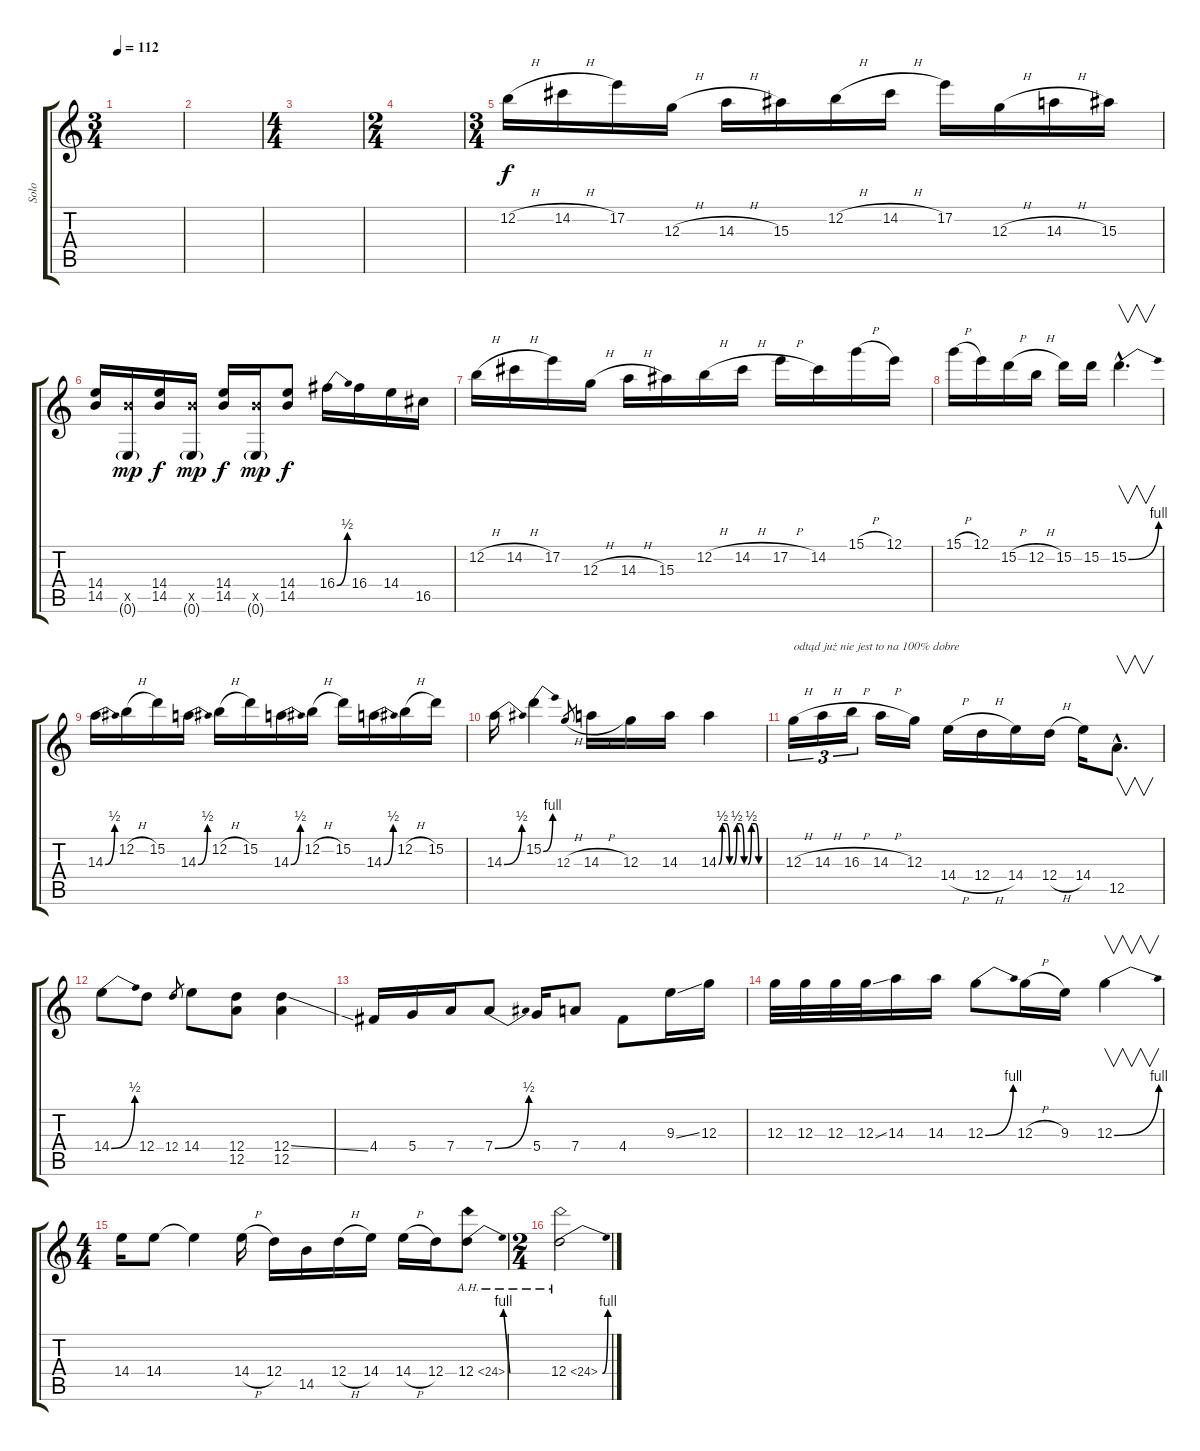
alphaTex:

\track ("Solo" "Solo") {instrument overdrivenguitar}
\staff {score tabs}
\tuning (E4 B3 G3 D3 A2 E2) {hide}
\ts (3 4)
\tempo 112
\clef g2
\ks c
|
|
\ts (4 4)
|
\ts (2 4)
|
\ts (3 4)
12.2{h}.16 14.2{h}.16 17.2.16 12.3{h}.16 14.3{h}.16 15.3.16 12.2{h}.16 14.2{h}.16 17.2.16 12.3{h}.16 14.3{h}.16 15.3.16 |
(14.4 14.5).16 (14.5{x} 0.6{g}).16{dy mp} (14.4 14.5).16{dy f} (14.5{x} 0.6{g}).16{dy mp} (14.4 14.5).16{dy f} (14.5{x} 0.6{g}).16{dy mp} (14.4 14.5).8{dy f} 16.4{be (bend 0 0 60 2)}.16 16.4.16 14.4.16 16.5.16 |
12.2{h}.16 14.2{h}.16 17.2.16 12.3{h}.16 14.3{h}.16 15.3.16 12.2{h}.16 14.2{h}.16 17.2{h}.16 14.2.16 15.1{h}.16 12.1.16 |
15.1{h}.16 12.1.16 15.2{h}.16 12.2{h}.16 15.2.16 15.2.16 15.2{be (bend 0 0 60 4) hac}.4{v d} |
14.3{be (bend 0 0 60 2)}.16 12.2{h}.16 15.2.16 14.3{be (bend 0 0 60 2)}.16 12.2{h}.16 15.2.16 14.3{be (bend 0 0 60 2)}.16 12.2{h}.16 15.2.16 14.3{be (bend 0 0 60 2)}.16 12.2{h}.16 15.2.16 |
14.3{be (bend 0 0 60 2)}.16 15.2{be (bend 0 0 60 4)}.4 12.3{h}.8{gr} 14.3{h}.16 12.3.16 14.3.16 14.3{be (custom 0 0 5 2 10 2 15 0 20 0 25 2 30 2 35 0 40 0 45 2 50 2 55 0 60 0)}.4 |
12.3{h}.16{tu (3 2) txt "odtąd już nie jest to na 100% dobre"} 14.3{h}.16{tu (3 2)} 16.3{h}.16{tu (3 2)} 14.3{h}.16 12.3.16 14.4{h}.16 12.4{h}.16 14.4.16 12.4{h}.16 14.4.16 12.5{hac}.8{v d} |
14.4{be (bend 0 0 60 2)}.8 12.4.8 12.4.8{gr} 14.4.8 (12.4 12.5).8 (12.4{ss} 12.5).4 |
4.4.16 5.4.16 7.4.16 7.4{be (bend 0 0 60 2)}.8 5.4.16 7.4.8 4.4.8 9.3{ss}.16 12.3.16 |
12.3.32 12.3.32 12.3.32 12.3{ss}.32 14.3.16 14.3.16 12.3{be (bend 0 0 60 4)}.8 12.3{h}.16 9.3.16 12.3{be (bend 0 0 60 4)}.4{v} |
\ts (4 4)
14.4.16 14.4.8 14.4{t}.4 14.4{h}.16 12.4.16 14.5.16 12.4{h}.16 14.4.16 14.4{h}.16 12.4.16 12.4{be (bend 0 0 60 4) ah 12}.8 |
\ts (2 4)
12.4{be (bend 0 0 60 4) ah 12}.2
